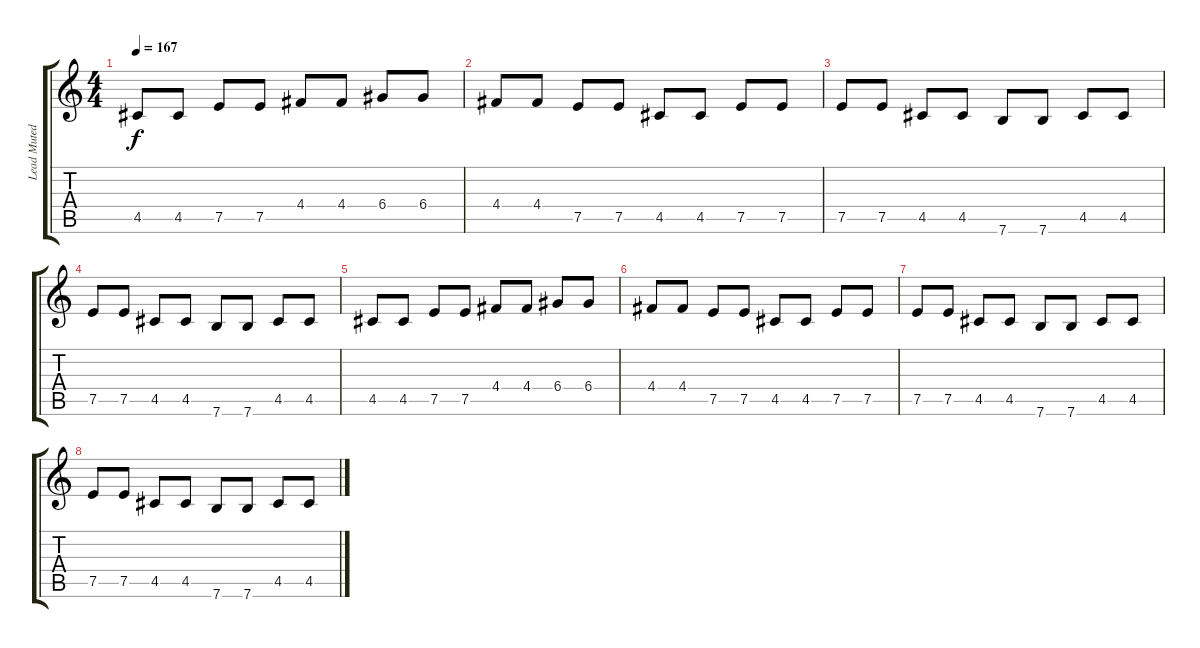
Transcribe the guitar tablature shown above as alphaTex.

\track ("Lead Muted Guitar" "Lead Muted") {instrument electricguitarmuted}
\staff {score tabs}
\tuning (E4 B3 G3 D3 A2 E2) {hide}
\ts (4 4)
\tempo 167
\clef g2
\ks c
4.5.8{dy f volume 7} 4.5.8 7.5.8 7.5.8 4.4.8 4.4.8 6.4.8 6.4.8 |
4.4.8 4.4.8 7.5.8 7.5.8 4.5.8 4.5.8 7.5.8 7.5.8 |
7.5.8 7.5.8 4.5.8 4.5.8 7.6.8 7.6.8 4.5.8 4.5.8 |
7.5.8 7.5.8 4.5.8 4.5.8 7.6.8 7.6.8 4.5.8{volume 11} 4.5.8 |
4.5.8 4.5.8 7.5.8 7.5.8 4.4.8 4.4.8 6.4.8 6.4.8 |
4.4.8 4.4.8 7.5.8 7.5.8 4.5.8 4.5.8 7.5.8 7.5.8 |
7.5.8 7.5.8 4.5.8 4.5.8 7.6.8 7.6.8 4.5.8 4.5.8 |
7.5.8 7.5.8 4.5.8 4.5.8 7.6.8 7.6.8 4.5.8 4.5.8
